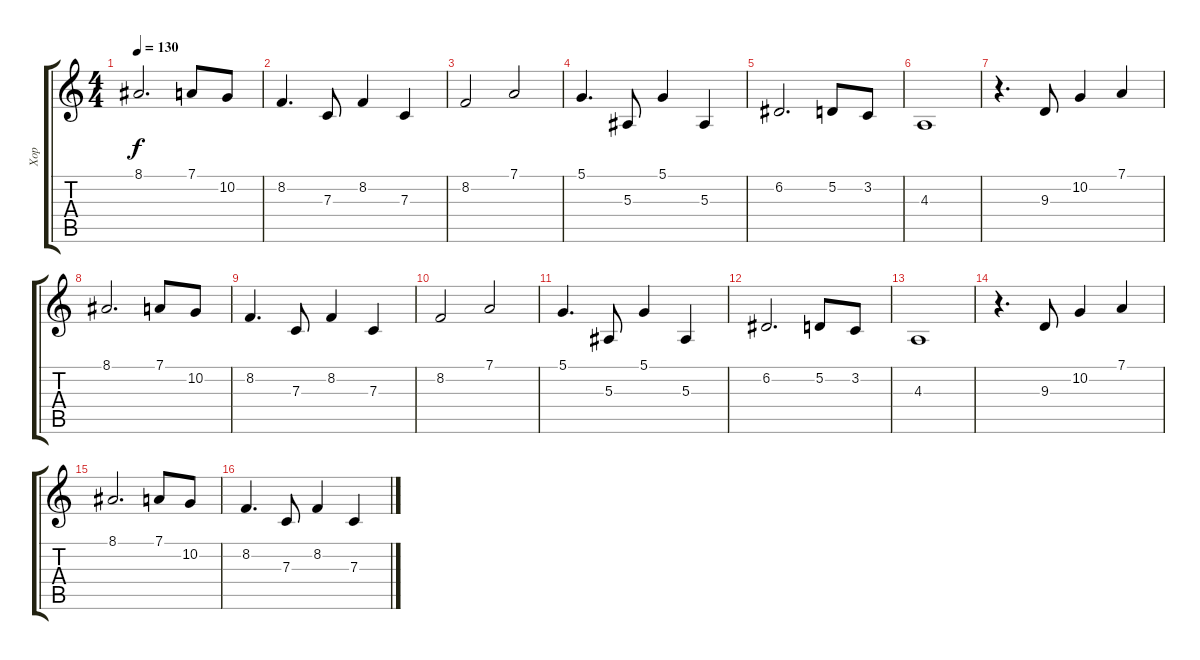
\track ("Хор" "Хор") {instrument choiraahs}
\staff {score tabs}
\tuning (D4 A3 F3 C3 G2 D2) {hide}
\ts (4 4)
\tempo 130
\clef g2
\ks c
8.1.2{d dy f} 7.1.8 10.2.8 |
8.2.4{d} 7.3.8 8.2.4 7.3.4 |
8.2.2 7.1.2 |
5.1.4{d} 5.3.8 5.1.4 5.3.4 |
6.2.2{d} 5.2.8 3.2.8 |
4.3.1 |
r.4{d} 9.3.8 10.2.4 7.1.4 |
8.1.2{d} 7.1.8 10.2.8 |
8.2.4{d} 7.3.8 8.2.4 7.3.4 |
8.2.2 7.1.2 |
5.1.4{d} 5.3.8 5.1.4 5.3.4 |
6.2.2{d} 5.2.8 3.2.8 |
4.3.1 |
r.4{d} 9.3.8 10.2.4 7.1.4 |
8.1.2{d} 7.1.8 10.2.8 |
8.2.4{d} 7.3.8 8.2.4 7.3.4
